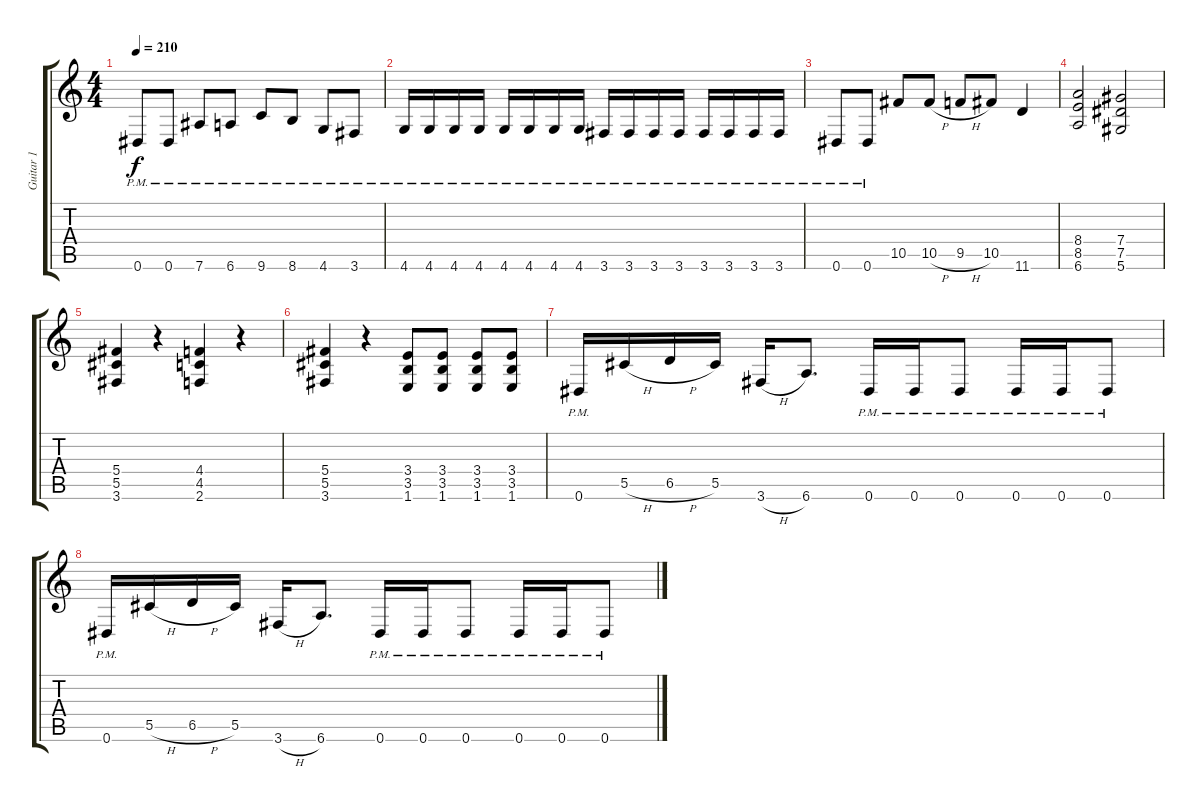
\track ("Guitar 1" "Guitar 1") {instrument distortionguitar}
\staff {score tabs}
\tuning (Eb4 Bb3 Gb3 Db3 Ab2 Eb2) {hide}
\ts (4 4)
\tempo 210
\clef g2
\ks c
0.6{pm}.8{dy f} 0.6{pm}.8 7.6{pm}.8 6.6{pm}.8 9.6{pm}.8 8.6{pm}.8 4.6{pm}.8 3.6{pm}.8 |
4.6{pm}.16 4.6{pm}.16 4.6{pm}.16 4.6{pm}.16 4.6{pm}.16 4.6{pm}.16 4.6{pm}.16 4.6{pm}.16 3.6{pm}.16 3.6{pm}.16 3.6{pm}.16 3.6{pm}.16 3.6{pm}.16 3.6{pm}.16 3.6{pm}.16 3.6{pm}.16 |
0.6{pm}.8 0.6{pm}.8 10.5.8 10.5{h}.8 9.5{h}.8 10.5.8 11.6.4 |
(8.4 8.5 6.6).2 (7.4 7.5 5.6).2 |
(5.4 5.5 3.6).4 r.4 (4.4 4.5 2.6).4 r.4 |
(5.4 5.5 3.6).4 r.4 (3.4 3.5 1.6).8 (3.4 3.5 1.6).8 (3.4 3.5 1.6).8 (3.4 3.5 1.6).8 |
0.6{pm}.16 5.5{h}.16 6.5{h}.16 5.5.16 3.6{h}.16 6.6.8{d} 0.6{pm}.16 0.6{pm}.16 0.6{pm}.8 0.6{pm}.16 0.6{pm}.16 0.6{pm}.8 |
0.6{pm}.16 5.5{h}.16 6.5{h}.16 5.5.16 3.6{h}.16 6.6.8{d} 0.6{pm}.16 0.6{pm}.16 0.6{pm}.8 0.6{pm}.16 0.6{pm}.16 0.6{pm}.8
